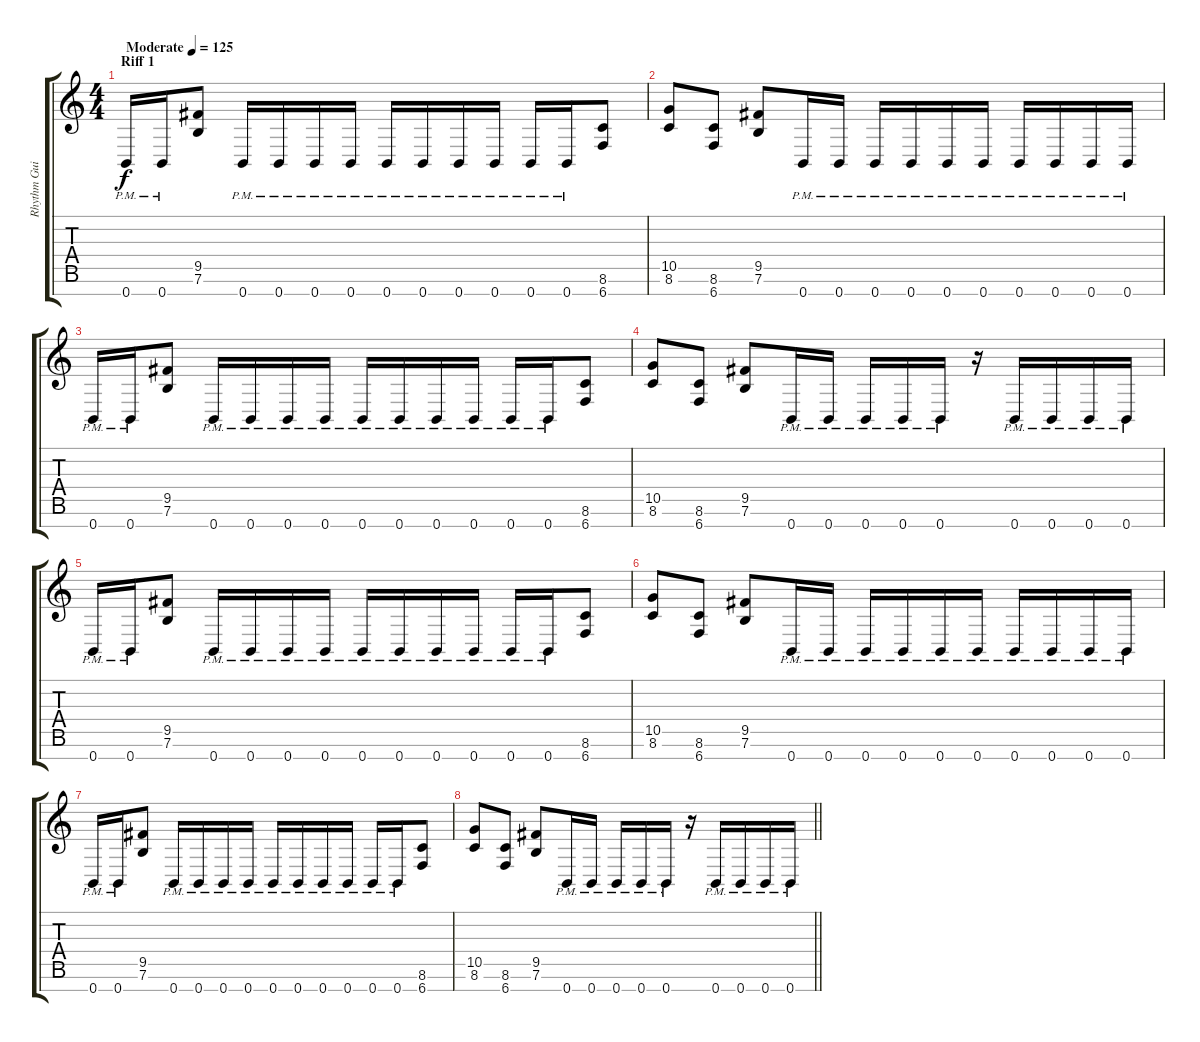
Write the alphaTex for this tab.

\track ("Rhythm Guitar 1" "Rhythm Gui") {instrument distortionguitar}
\staff {score tabs}
\tuning (E4 B3 G3 D3 A2 E2 B1) {hide}
\ts (4 4)
\section ("" "Riff 1")
\tempo (125 "Moderate")
\clef g2
\ks c
0.7{pm}.16{dy f instrument distortionguitar} 0.7{pm}.16 (9.5 7.6).8 0.7{pm}.16 0.7{pm}.16 0.7{pm}.16 0.7{pm}.16 0.7{pm}.16 0.7{pm}.16 0.7{pm}.16 0.7{pm}.16 0.7{pm}.16 0.7{pm}.16 (8.6 6.7).8 |
(10.5 8.6).8 (8.6 6.7).8 (9.5 7.6).8 0.7{pm}.16 0.7{pm}.16 0.7{pm}.16 0.7{pm}.16 0.7{pm}.16 0.7{pm}.16 0.7{pm}.16 0.7{pm}.16 0.7{pm}.16 0.7{pm}.16 |
0.7{pm}.16 0.7{pm}.16 (9.5 7.6).8 0.7{pm}.16 0.7{pm}.16 0.7{pm}.16 0.7{pm}.16 0.7{pm}.16 0.7{pm}.16 0.7{pm}.16 0.7{pm}.16 0.7{pm}.16 0.7{pm}.16 (8.6 6.7).8 |
(10.5 8.6).8 (8.6 6.7).8 (9.5 7.6).8 0.7{pm}.16 0.7{pm}.16 0.7{pm}.16 0.7{pm}.16 0.7{pm}.16 r.16 0.7{pm}.16 0.7{pm}.16 0.7{pm}.16 0.7{pm}.16 |
0.7{pm}.16 0.7{pm}.16 (9.5 7.6).8 0.7{pm}.16 0.7{pm}.16 0.7{pm}.16 0.7{pm}.16 0.7{pm}.16 0.7{pm}.16 0.7{pm}.16 0.7{pm}.16 0.7{pm}.16 0.7{pm}.16 (8.6 6.7).8 |
(10.5 8.6).8 (8.6 6.7).8 (9.5 7.6).8 0.7{pm}.16 0.7{pm}.16 0.7{pm}.16 0.7{pm}.16 0.7{pm}.16 0.7{pm}.16 0.7{pm}.16 0.7{pm}.16 0.7{pm}.16 0.7{pm}.16 |
0.7{pm}.16 0.7{pm}.16 (9.5 7.6).8 0.7{pm}.16 0.7{pm}.16 0.7{pm}.16 0.7{pm}.16 0.7{pm}.16 0.7{pm}.16 0.7{pm}.16 0.7{pm}.16 0.7{pm}.16 0.7{pm}.16 (8.6 6.7).8 |
\barLineRight lightlight
(10.5 8.6).8 (8.6 6.7).8 (9.5 7.6).8 0.7{pm}.16 0.7{pm}.16 0.7{pm}.16 0.7{pm}.16 0.7{pm}.16 r.16 0.7{pm}.16 0.7{pm}.16 0.7{pm}.16 0.7{pm}.16
